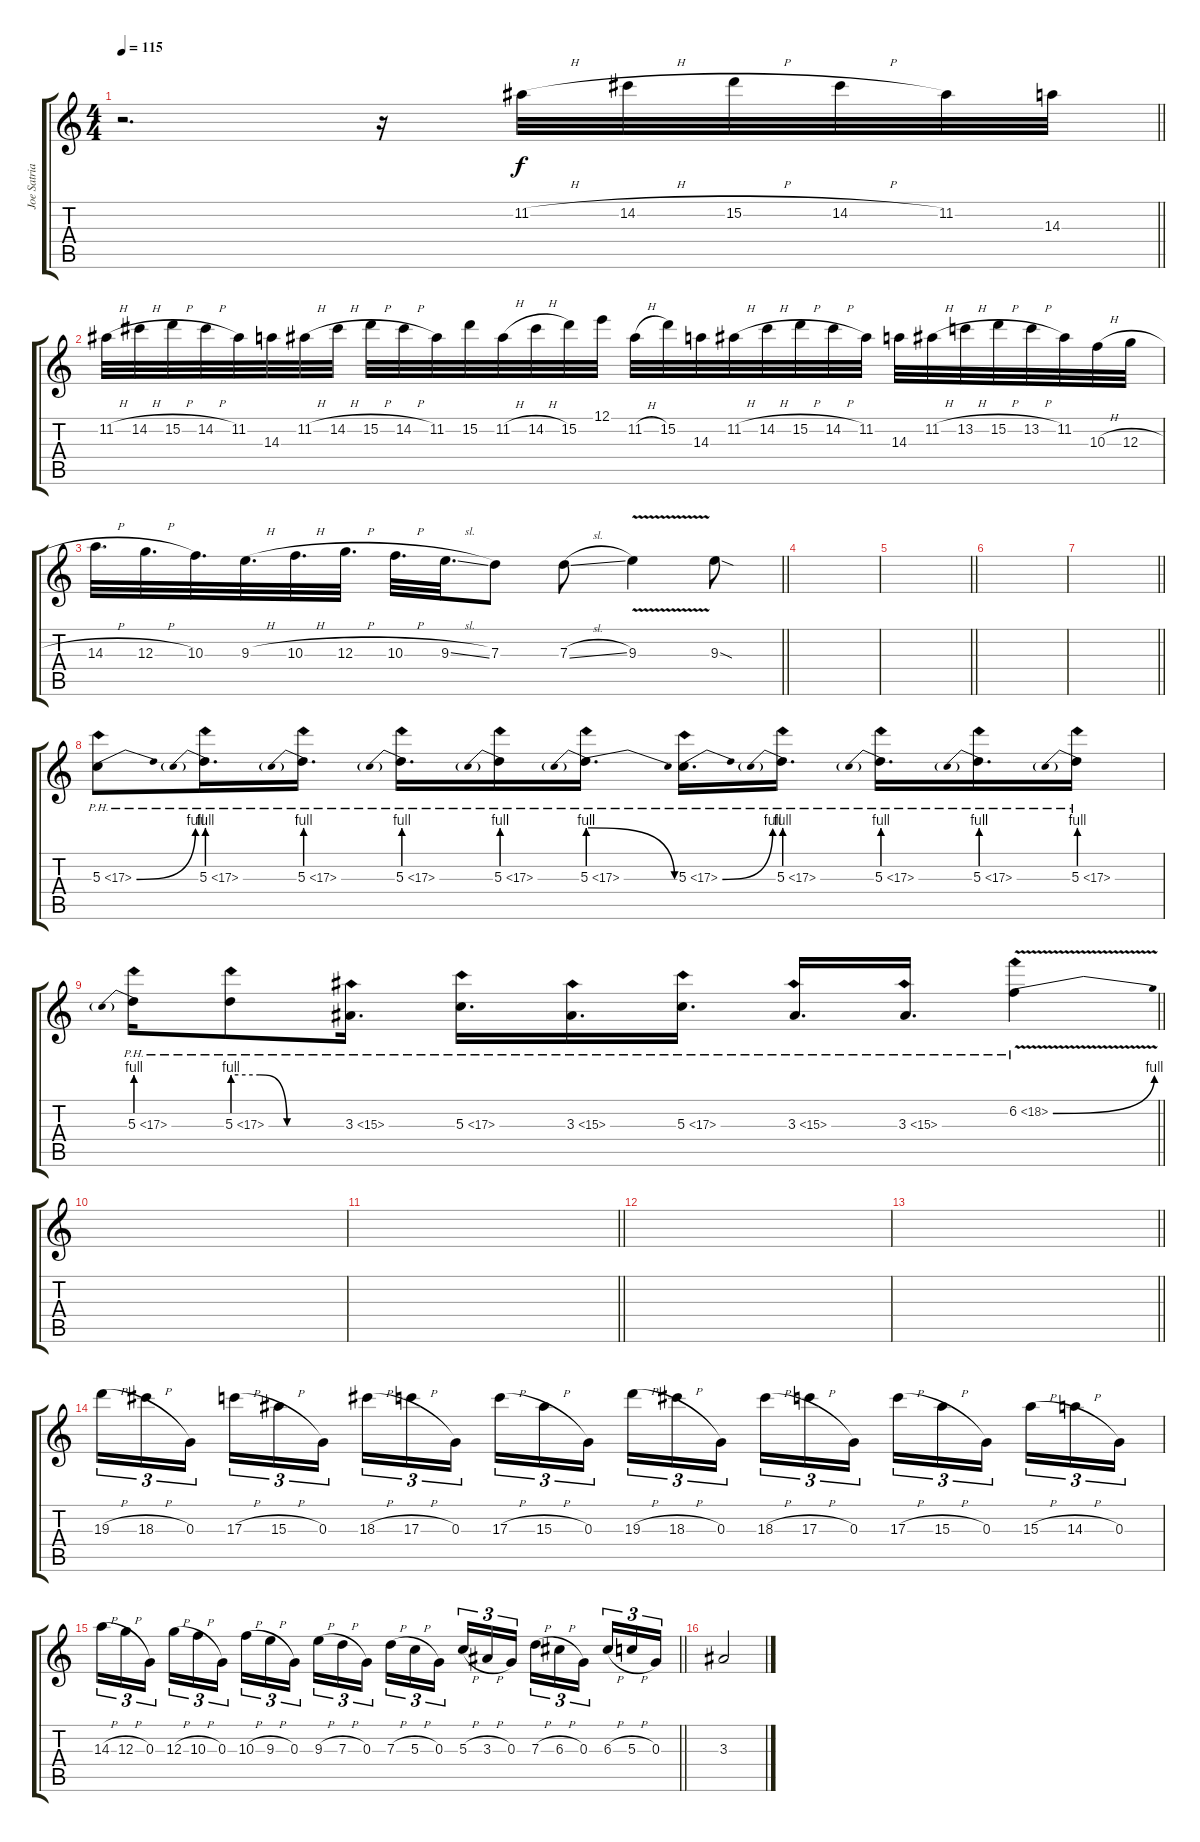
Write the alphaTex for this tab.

\track ("Joe Satriani" "Joe Satria") {instrument overdrivenguitar}
\staff {score tabs}
\tuning (E4 B3 G3 D3 A2 E2) {hide}
\ts (4 4)
\tempo 115
\clef g2
\barLineRight lightlight
\ks c
r.2{d dy f} r.16 11.2{h}.32 14.2{h}.32 15.2{h}.32 14.2{h}.32 11.2.32 14.3.32 |
11.2{h}.32 14.2{h}.32 15.2{h}.32 14.2{h}.32 11.2.32 14.3.32 11.2{h}.32 14.2{h}.32 15.2{h}.32 14.2{h}.32 11.2.32 15.2.32 11.2{h}.32 14.2{h}.32 15.2.32 12.1.32 11.2{h}.32 15.2.32 14.3.32 11.2{h}.32 14.2{h}.32 15.2{h}.32 14.2{h}.32 11.2.32 14.3.32 11.2{h}.32 13.2{h}.32 15.2{h}.32 13.2{h}.32 11.2.32 10.3{h}.32 12.3{h}.32 |
\barLineRight lightlight
14.3{h}.32{d} 12.3{h}.32{d} 10.3.32{d} 9.3{h}.32{d} 10.3{h}.32{d} 12.3{h}.32{d} 10.3{h}.32{d} 9.3{sl}.32{d} 7.3.8 7.3{sl}.8 9.3{v}.4 9.3{sod}.8 |
|
\barLineRight lightlight
|
|
\barLineRight lightlight
|
5.3{be (bend 0 0 60 4) ph 12}.8 5.3{be (prebend 0 4 60 4) ph 12}.16{d} 5.3{be (prebend 0 4 60 4) ph 12}.16{d} 5.3{be (prebend 0 4 60 4) ph 12}.16{d} 5.3{be (prebend 0 4 60 4) ph 12}.16 5.3{be (prebendrelease 0 4 60 0) ph 12}.16{d} 5.3{be (bend 0 0 60 4) ph 12}.16{d} 5.3{be (prebend 0 4 60 4) ph 12}.16{d} 5.3{be (prebend 0 4 60 4) ph 12}.16{d} 5.3{be (prebend 0 4 60 4) ph 12}.16{d} 5.3{be (prebend 0 4 60 4) ph 12}.16 |
\barLineRight lightlight
5.3{be (prebend 0 4 60 4) ph 12}.16 5.3{be (custom 0 4 15 4 30 0 60 0) ph 12}.8 3.3{ph 12}.16{d} 5.3{ph 12}.16{d} 3.3{ph 12}.16{d} 5.3{ph 12}.16{d} 3.3{ph 12}.16{d} 3.3{ph 12}.16{d} 6.2{be (bend 0 0 60 4) ph 12 v}.4 |
|
\barLineRight lightlight
|
|
\barLineRight lightlight
|
19.3{h}.16{tu (3 2)} 18.3{h}.16{tu (3 2)} 0.3.16{tu (3 2) beam splitsecondary} 17.3{h}.16{tu (3 2)} 15.3{h}.16{tu (3 2)} 0.3.16{tu (3 2)} 18.3{h}.16{tu (3 2)} 17.3{h}.16{tu (3 2)} 0.3.16{tu (3 2) beam splitsecondary} 17.3{h}.16{tu (3 2)} 15.3{h}.16{tu (3 2)} 0.3.16{tu (3 2)} 19.3{h}.16{tu (3 2)} 18.3{h}.16{tu (3 2)} 0.3.16{tu (3 2) beam splitsecondary} 18.3{h}.16{tu (3 2)} 17.3{h}.16{tu (3 2)} 0.3.16{tu (3 2)} 17.3{h}.16{tu (3 2)} 15.3{h}.16{tu (3 2)} 0.3.16{tu (3 2) beam splitsecondary} 15.3{h}.16{tu (3 2)} 14.3{h}.16{tu (3 2)} 0.3.16{tu (3 2)} |
\barLineRight lightlight
14.3{h}.16{tu (3 2)} 12.3{h}.16{tu (3 2)} 0.3.16{tu (3 2) beam splitsecondary} 12.3{h}.16{tu (3 2)} 10.3{h}.16{tu (3 2)} 0.3.16{tu (3 2)} 10.3{h}.16{tu (3 2)} 9.3{h}.16{tu (3 2)} 0.3.16{tu (3 2) beam splitsecondary} 9.3{h}.16{tu (3 2)} 7.3{h}.16{tu (3 2)} 0.3.16{tu (3 2)} 7.3{h}.16{tu (3 2)} 5.3{h}.16{tu (3 2)} 0.3.16{tu (3 2) beam splitsecondary} 5.3{h}.16{tu (3 2)} 3.3{h}.16{tu (3 2)} 0.3.16{tu (3 2)} 7.3{h}.16{tu (3 2)} 6.3{h}.16{tu (3 2)} 0.3.16{tu (3 2) beam splitsecondary} 6.3{h}.16{tu (3 2)} 5.3{h}.16{tu (3 2)} 0.3.16{tu (3 2)} |
3.3.2
